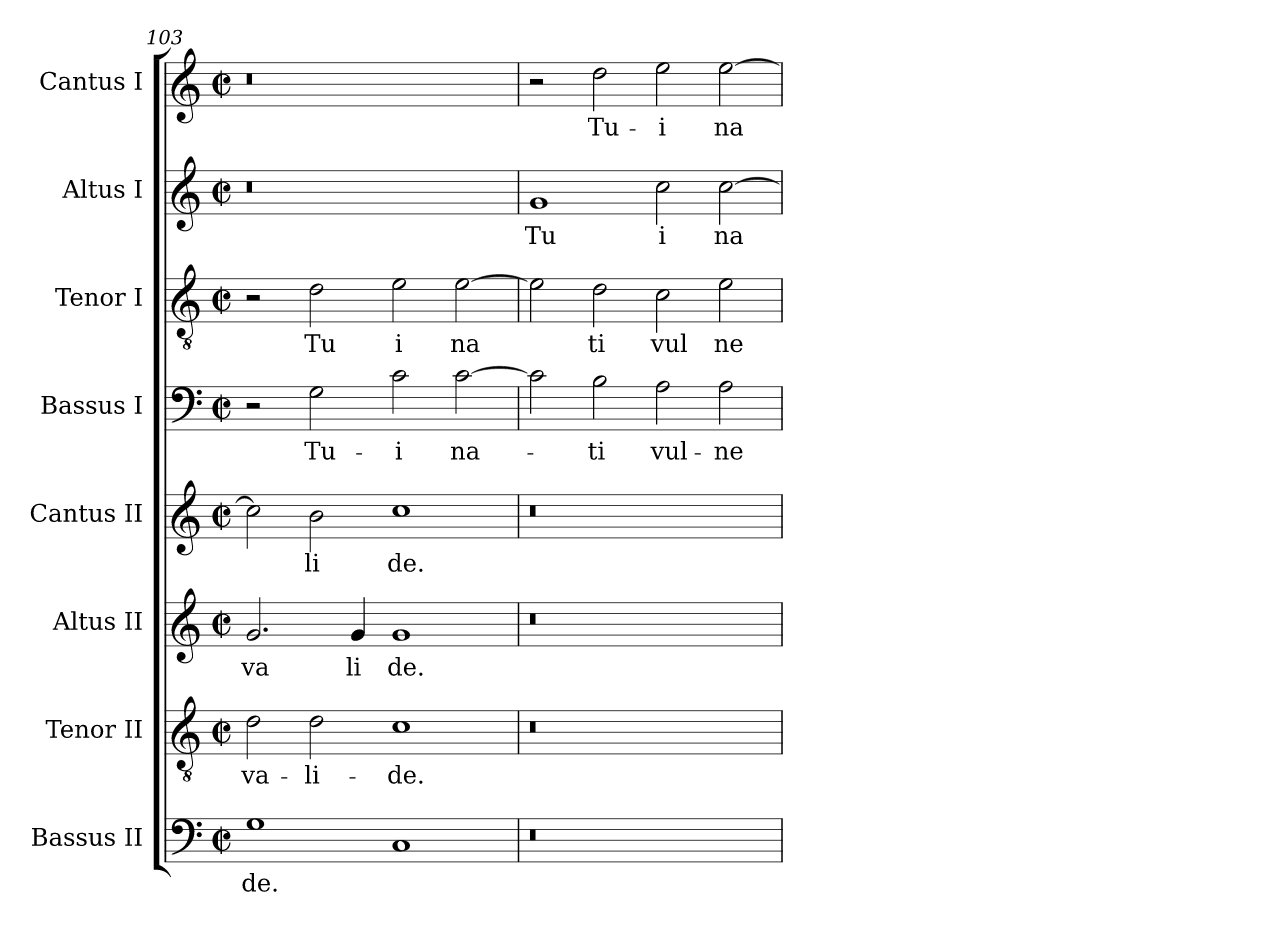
**kern	**text	**kern	**text	**kern	**text	**kern	**text	**kern	**text	**kern	**text	**kern	**text	**kern	**text
*part8	*part8	*part7	*part7	*part6	*part6	*part5	*part5	*part4	*part4	*part3	*part3	*part2	*part2	*part1	*part1
*staff8	*staff8	*staff7	*staff7	*staff6	*staff6	*staff5	*staff5	*staff4	*staff4	*staff3	*staff3	*staff2	*staff2	*staff1	*staff1
*I"Bassus II	*	*I"Tenor II	*	*I"Altus II	*	*I"Cantus II	*	*I"Bassus I	*	*I"Tenor I	*	*I"Altus I	*	*I"Cantus I	*
*clefF4	*	*clefGv2	*	*clefG2	*	*clefG2	*	*clefF4	*	*clefGv2	*	*clefG2	*	*clefG2	*
*k[]	*	*	*	*	*	*	*	*	*	*	*	*	*	*	*
*C:	*	*	*	*	*	*	*	*	*	*	*	*	*	*	*
*M2/2	*	*M2/2	*	*M2/2	*	*M2/2	*	*M2/2	*	*M2/2	*	*M2/2	*	*M2/2	*
*met(c|)	*	*met(c|)	*	*met(c|)	*	*met(c|)	*	*met(c|)	*	*met(c|)	*	*met(c|)	*	*met(c|)	*
=103	=103	=103	=103	=103	=103	=103	=103	=103	=103	=103	=103	=103	=103	=103	=103
!	!LO:LY:b:cj	!	!LO:LY:b:cj	!	!LO:LY:b:cj	!	!	!	!	!	!	!	!	!	!
1G	-de.	2d\	va-	2.g/	va	2cc\]	.	2r	.	2r	.	0r	.	0r	.
!	!	!	!LO:LY:b:cj	!	!	!	!LO:LY:b:cj	!	!LO:LY:b:cj	!	!LO:LY:b:cj	!	!	!	!
.	.	2d\	-li-	.	.	2b\	li	2G\	Tu-	2d\	Tu	.	.	.	.
!	!	!	!	!	!LO:LY:b:cj	!	!	!	!	!	!	!	!	!	!
.	.	.	.	4g/	li	.	.	.	.	.	.	.	.	.	.
!	!	!	!LO:LY:b:cj	!	!LO:LY:b:cj	!	!LO:LY:b:cj	!	!LO:LY:b:cj	!	!LO:LY:b:cj	!	!	!	!
1C	.	1c	-de.	1g	de.	1cc	de.	2c\	-i	2e\	i	.	.	.	.
!	!	!	!	!	!	!	!	!	!LO:LY:b:cj	!	!LO:LY:b:cj	!	!	!	!
.	.	.	.	.	.	.	.	[>2c\	na-	[>2e\	na	.	.	.	.
=104	=104	=104	=104	=104	=104	=104	=104	=104	=104	=104	=104	=104	=104	=104	=104
!	!	!	!	!	!	!	!	!	!	!	!	!	!LO:LY:b:cj	!	!
0r	.	0r	.	0r	.	0r	.	2c\]	.	2e\]	.	1g	Tu	2r	.
!	!	!	!	!	!	!	!	!	!LO:LY:b:cj	!	!LO:LY:b:cj	!	!	!	!LO:LY:b:cj
.	.	.	.	.	.	.	.	2B\	-ti	2d\	ti	.	.	2dd\	Tu-
!	!	!	!	!	!	!	!	!	!LO:LY:b:cj	!	!LO:LY:b:cj	!	!LO:LY:b:cj	!	!LO:LY:b:cj
.	.	.	.	.	.	.	.	2A\	vul-	2c\	vul	2cc\	i	2ee\	-i
!	!	!	!	!	!	!	!	!	!LO:LY:b:cj	!	!LO:LY:b:cj	!	!LO:LY:b:cj	!	!LO:LY:b:cj
.	.	.	.	.	.	.	.	2A\	-ne-	2e\	ne	[<2cc\	na	[>2ee\	na-
=	=	=	=	=	=	=	=	=	=	=	=	=	=	=	=
*-	*-	*-	*-	*-	*-	*-	*-	*-	*-	*-	*-	*-	*-	*-	*-
